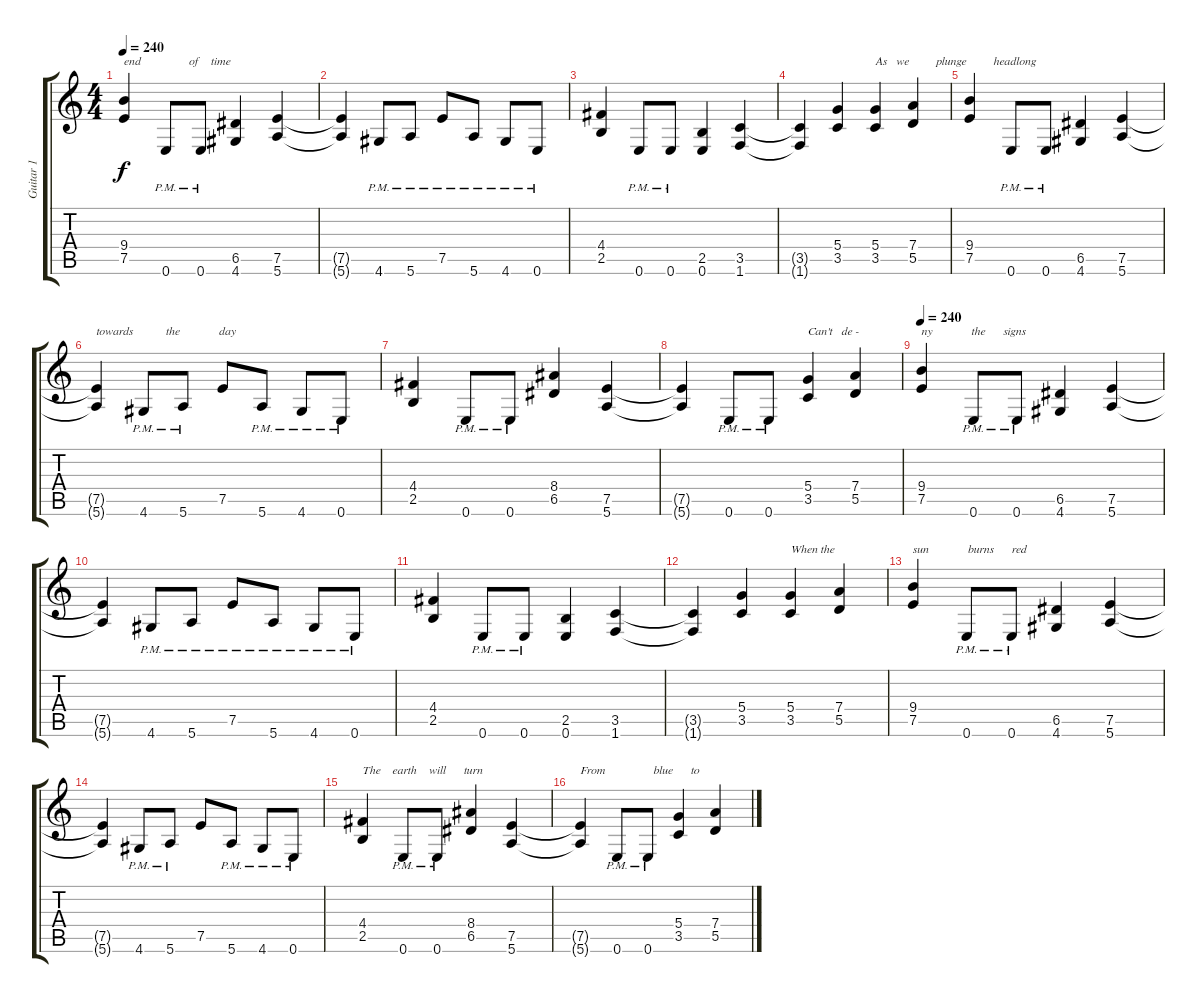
\track ("Guitar 1" "Guitar 1") {instrument distortionguitar}
\staff {score tabs}
\tuning (E4 B3 G3 D3 A2 E2) {hide}
\ts (4 4)
\tempo 240
\clef g2
\ks c
(9.4 7.5).4{txt "end                of    time" dy f} 0.6{pm}.8 0.6{pm}.8 (6.5 4.6).4 (7.5 5.6).4 |
(7.5{t} 5.6{t}).4 4.6{pm}.8 5.6{pm}.8 7.5{pm}.8 5.6{pm}.8 4.6{pm}.8 0.6{pm}.8 |
(4.4 2.5).4 0.6{pm}.8 0.6{pm}.8 (2.5 0.6).4 (3.5 1.6).4 |
(3.5{t} 1.6{t}).4 (5.4 3.5).4 (5.4 3.5).4{txt "As   we         plunge         headlong"} (7.4 5.5).4 |
(9.4 7.5).4 0.6{pm}.8 0.6{pm}.8 (6.5 4.6).4 (7.5 5.6).4 |
(7.5{t} 5.6{t}).4{txt "towards           the             day"} 4.6{pm}.8 5.6{pm}.8 7.5.8 5.6{pm}.8 4.6{pm}.8 0.6{pm}.8 |
(4.4 2.5).4 0.6{pm}.8 0.6{pm}.8 (8.4 6.5).4 (7.5 5.6).4 |
(7.5{t} 5.6{t}).4 0.6{pm}.8 0.6{pm}.8 (5.4 3.5).4{txt "Can't   de -"} (7.4 5.5).4 |
\tempo 240
(9.4 7.5).4{txt "ny             the      signs"} 0.6{pm}.8 0.6{pm}.8 (6.5 4.6).4 (7.5 5.6).4 |
(7.5{t} 5.6{t}).4 4.6{pm}.8 5.6{pm}.8 7.5{pm}.8 5.6{pm}.8 4.6{pm}.8 0.6{pm}.8 |
(4.4 2.5).4 0.6{pm}.8 0.6{pm}.8 (2.5 0.6).4 (3.5 1.6).4 |
(3.5{t} 1.6{t}).4 (5.4 3.5).4 (5.4 3.5).4{txt "When the"} (7.4 5.5).4 |
(9.4 7.5).4{txt "sun             burns      red "} 0.6{pm}.8 0.6{pm}.8 (6.5 4.6).4 (7.5 5.6).4 |
(7.5{t} 5.6{t}).4 4.6{pm}.8 5.6{pm}.8 7.5.8 5.6{pm}.8 4.6{pm}.8 0.6{pm}.8 |
(4.4 2.5).4{txt "The    earth    will      turn"} 0.6{pm}.8 0.6{pm}.8 (8.4 6.5).4 (7.5 5.6).4 |
(7.5{t} 5.6{t}).4{txt "From                blue      to"} 0.6{pm}.8 0.6{pm}.8 (5.4 3.5).4 (7.4 5.5).4
